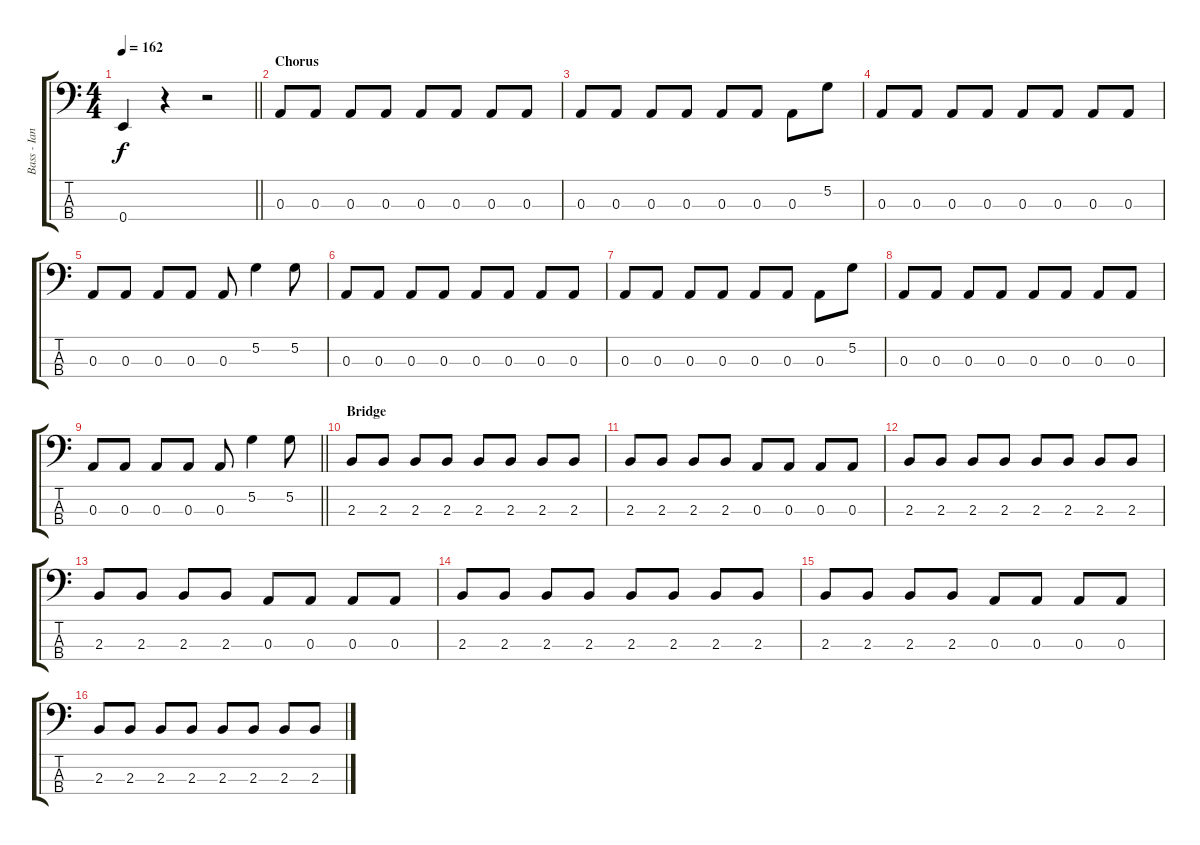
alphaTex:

\track ("Bass - Ian Hill" "Bass - Ian") {instrument electricbasspick}
\staff {score tabs}
\tuning (G2 D2 A1 E1) {hide}
\ts (4 4)
\tempo 162
\clef f4
\barLineRight lightlight
\ks c
0.4.4{dy f} r.4 r.2 |
\section ("" "Chorus")
0.3.8 0.3.8 0.3.8 0.3.8 0.3.8 0.3.8 0.3.8 0.3.8 |
0.3.8 0.3.8 0.3.8 0.3.8 0.3.8 0.3.8 0.3.8 5.2.8 |
0.3.8 0.3.8 0.3.8 0.3.8 0.3.8 0.3.8 0.3.8 0.3.8 |
0.3.8 0.3.8 0.3.8 0.3.8 0.3.8 5.2.4 5.2.8 |
0.3.8 0.3.8 0.3.8 0.3.8 0.3.8 0.3.8 0.3.8 0.3.8 |
0.3.8 0.3.8 0.3.8 0.3.8 0.3.8 0.3.8 0.3.8 5.2.8 |
0.3.8 0.3.8 0.3.8 0.3.8 0.3.8 0.3.8 0.3.8 0.3.8 |
\barLineRight lightlight
0.3.8 0.3.8 0.3.8 0.3.8 0.3.8 5.2.4 5.2.8 |
\section ("" "Bridge")
2.3.8 2.3.8 2.3.8 2.3.8 2.3.8 2.3.8 2.3.8 2.3.8 |
2.3.8 2.3.8 2.3.8 2.3.8 0.3.8 0.3.8 0.3.8 0.3.8 |
2.3.8 2.3.8 2.3.8 2.3.8 2.3.8 2.3.8 2.3.8 2.3.8 |
2.3.8 2.3.8 2.3.8 2.3.8 0.3.8 0.3.8 0.3.8 0.3.8 |
2.3.8 2.3.8 2.3.8 2.3.8 2.3.8 2.3.8 2.3.8 2.3.8 |
2.3.8 2.3.8 2.3.8 2.3.8 0.3.8 0.3.8 0.3.8 0.3.8 |
2.3.8 2.3.8 2.3.8 2.3.8 2.3.8 2.3.8 2.3.8 2.3.8
